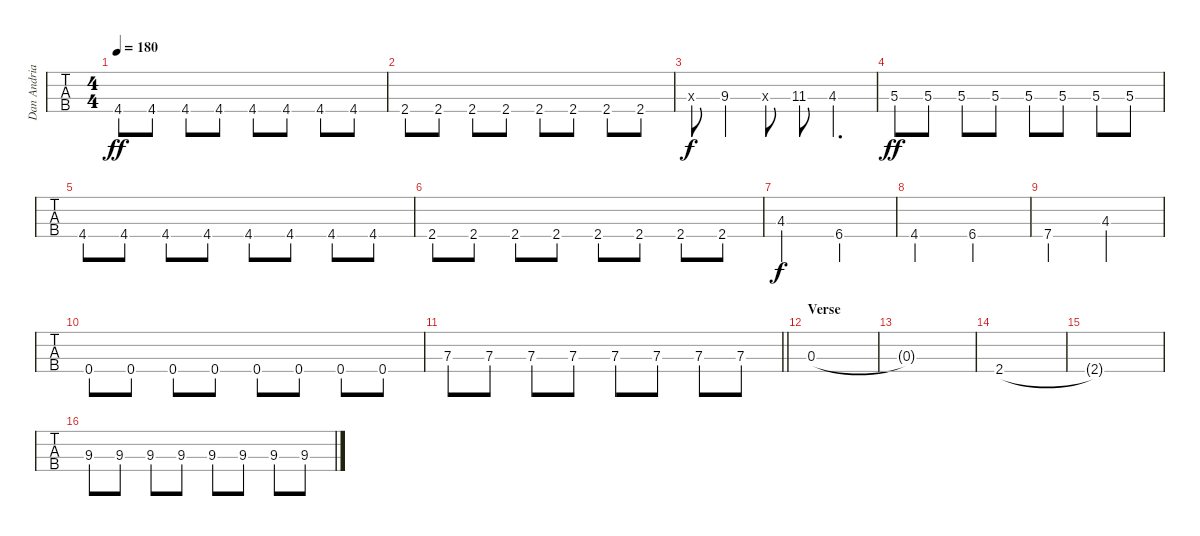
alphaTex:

\track ("Dan Andriano - Bass" "Dan Andria") {instrument electricbassfinger}
\staff {tabs}
\tuning (G2 D2 A1 D1) {hide}
\ts (4 4)
\tempo 180
\clef f4
\ks a
4.4.8{dy ff} 4.4.8 4.4.8 4.4.8 4.4.8 4.4.8 4.4.8 4.4.8 |
2.4.8 2.4.8 2.4.8 2.4.8 2.4.8 2.4.8 2.4.8 2.4.8 |
0.3{x}.8{dy f} 9.3.4 0.3{x}.8 11.3.8 4.3.4{d} |
5.3.8{dy ff} 5.3.8 5.3.8 5.3.8 5.3.8 5.3.8 5.3.8 5.3.8 |
4.4.8 4.4.8 4.4.8 4.4.8 4.4.8 4.4.8 4.4.8 4.4.8 |
2.4.8 2.4.8 2.4.8 2.4.8 2.4.8 2.4.8 2.4.8 2.4.8 |
4.3.2{dy f} 6.4.2 |
4.4.2 6.4.2 |
7.4.2 4.3.2 |
0.4.8 0.4.8 0.4.8 0.4.8 0.4.8 0.4.8 0.4.8 0.4.8 |
\barLineRight lightlight
7.3.8 7.3.8 7.3.8 7.3.8 7.3.8 7.3.8 7.3.8 7.3.8 |
\section ("" "Verse")
0.3.1{volume 10} |
0.3{t}.1 |
2.4.1 |
2.4{t}.1 |
9.3.8 9.3.8 9.3.8 9.3.8 9.3.8 9.3.8 9.3.8 9.3.8
